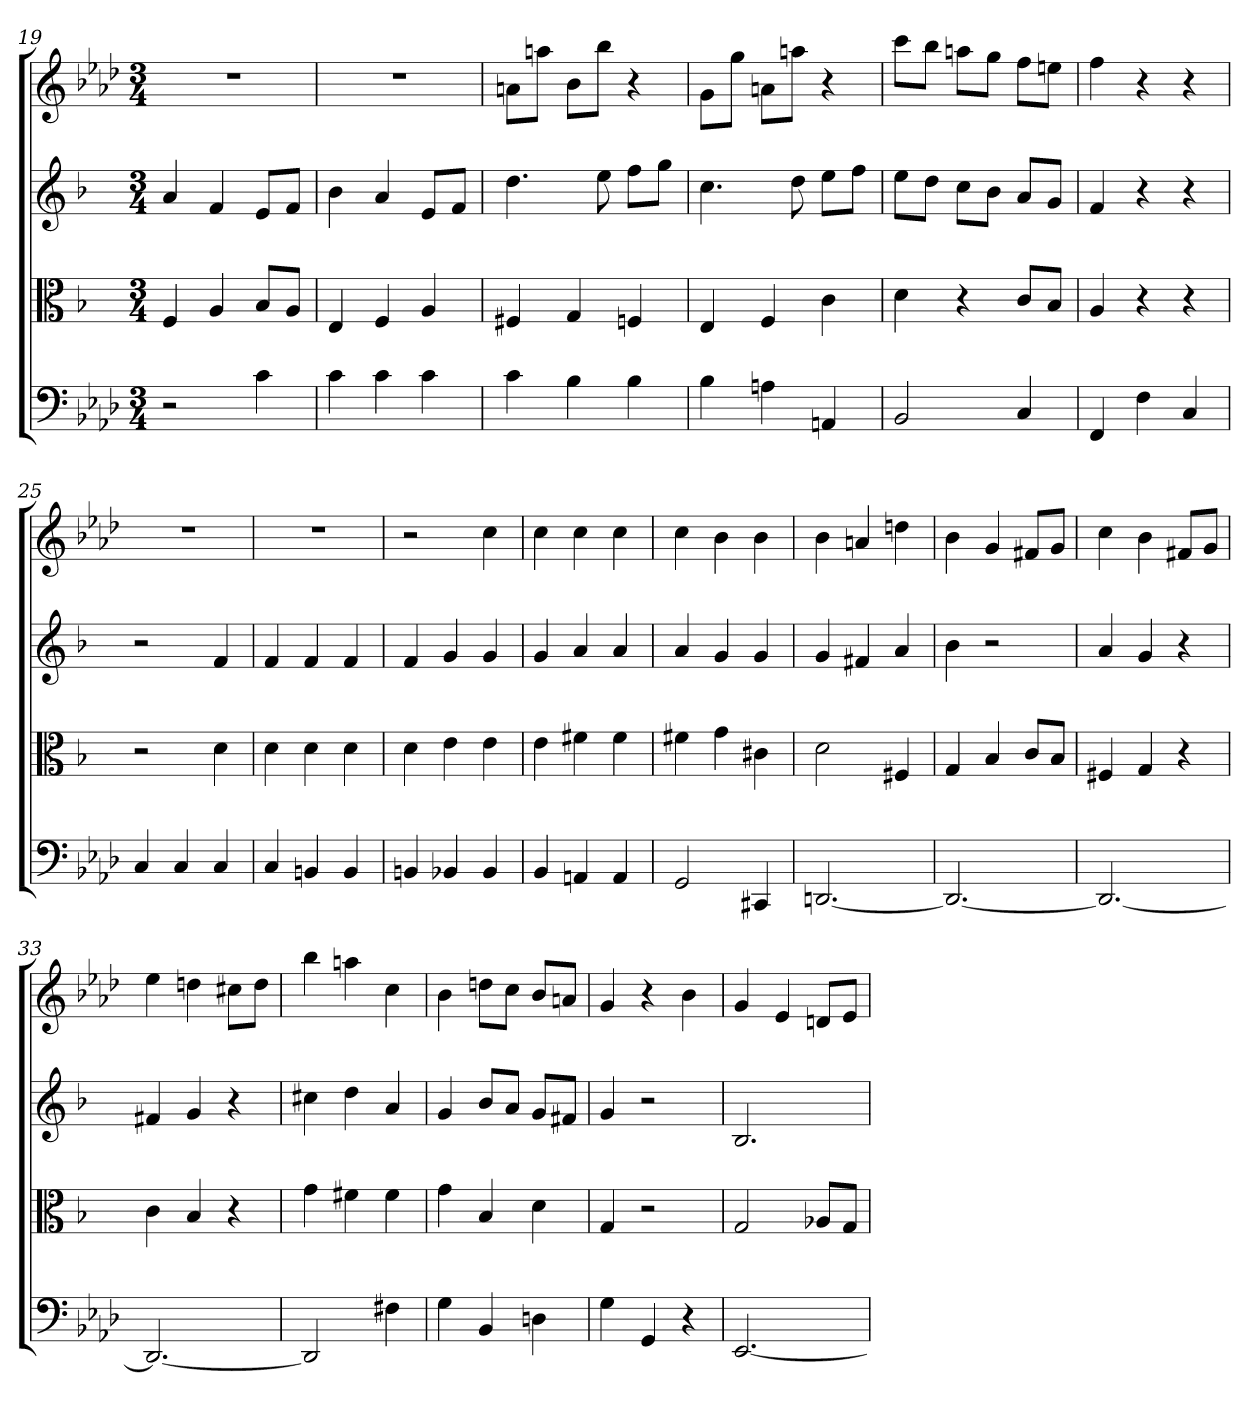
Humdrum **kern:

**kern	**kern	**kern	**kern
*part4	*part3	*part2	*part1
*staff4	*staff3	*staff2	*staff1
*clefF4	*clefC3	*	*
*k[b-e-a-d-]	*k[b-]	*k[b-]	*k[b-e-a-d-]
*f:	*	*	*f:
*M3/4	*M3/4	*M3/4	*M3/4
=19	=19	=19	=19
2r	4F	4a	2.r
.	4A	4f	.
4c	8B-/L	8eL	.
.	8A/J	8fJ	.
=20	=20	=20	=20
4c	4E	4b-	2.r
4c	4F	4a	.
4c	4A	8eL	.
.	.	8fJ	.
=21	=21	=21	=21
4c	4F#X	4.dd	8anL
.	.	.	8aanJ
4B-	4G	.	8b-L
.	.	8ee	8bb-J
4B-	4Fn	8ffL	4r
.	.	8ggJ	.
=22	=22	=22	=22
4B-	4E	4.cc	8gL
.	.	.	8ggJ
4An	4F	.	8anL
.	.	8dd	8aanJ
4AAn	4c	8eeL	4r
.	.	8ffJ	.
=23	=23	=23	=23
2BB-	4d	8eeL	8cccL
.	.	8ddJ	8bb-J
.	4r	8ccL	8aanL
.	.	8b-J	8ggJ
4C	8c/L	8aL	8ffL
.	8B-/J	8gJ	8eenJ
=24	=24	=24	=24
4FF	4A	4f	4ff
4F	4r	4r	4r
4C	4r	4r	4r
=25	=25	=25	=25
4C	2r	2r	2.r
4C	.	.	.
4C	4d	4f	.
=26	=26	=26	=26
4C	4d	4f	2.r
4BBn	4d	4f	.
4BB	4d	4f	.
=27	=27	=27	=27
4BBn	4d	4f	2r
4BB-X	4e	4g	.
4BB-	4e	4g	4cc
=28	=28	=28	=28
4BB-	4e	4g	4cc
4AAn	4f#X	4a	4cc
4AA	4f#	4a	4cc
=29	=29	=29	=29
2GG	4f#X	4a	4cc
.	4g	4g	4b-
4CC#X	4c#X	4g	4b-
=30	=30	=30	=30
[2.DDn	2d	4g	4b-
.	.	4f#X	4an
.	4F#X	4a	4ddn
=31	=31	=31	=31
2.DD_	4G	4b-	4b-
.	4B-	2r	4g
.	8c/L	.	8f#XL
.	8B-/J	.	8gJ
=32	=32	=32	=32
2.DD_	4F#X	4a	4cc
.	4G	4g	4b-
.	4r	4r	8f#XL
.	.	.	8gJ
=33	=33	=33	=33
2.DD_	4c	4f#X	4ee-
.	4B-	4g	4ddn
.	4r	4r	8cc#XL
.	.	.	8ddJ
=34	=34	=34	=34
2DD]	4g	4cc#X	4bb-
.	4f#X	4dd	4aan
4F#X	4f#	4a	4cc
=35	=35	=35	=35
4G	4g	4g	4b-
4BB-	4B-	8b-L	8ddnL
.	.	8aJ	8ccJ
4Dn	4d	8gL	8b-L
.	.	8f#XJ	8anJ
=36	=36	=36	=36
4G	4G	4g	4g
4GG	2r	2r	4r
4r	.	.	4b-
=37	=37	=37	=37
[2.EE-	2G	2.B-	4g
.	.	.	4e-
.	8A-X/L	.	8dnL
.	8G/J	.	8e-J
=	=	=	=
*-	*-	*-	*-
